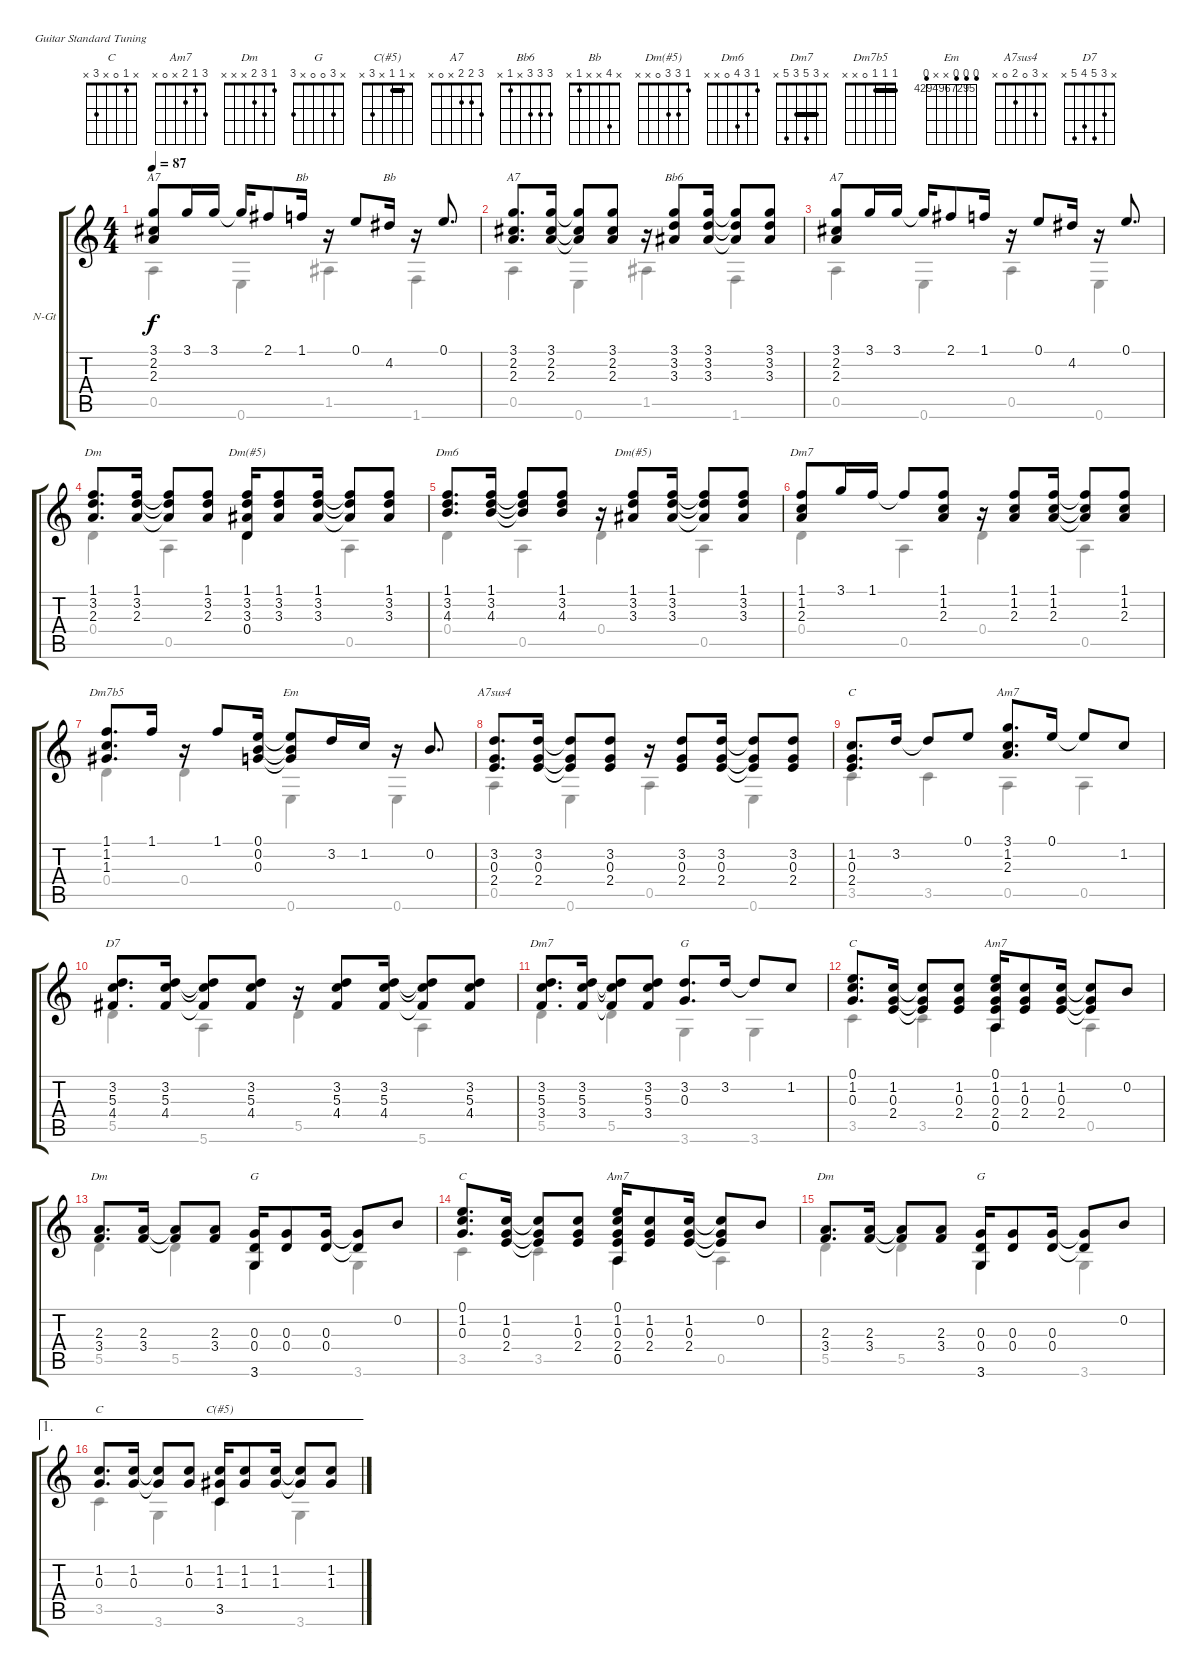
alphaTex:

\bracketExtendMode groupsimilarinstruments
\firstSystemTrackNameOrientation horizontal
\otherSystemsTrackNameOrientation horizontal
\track ("Guitar" "N-Gt") {instrument acousticguitarnylon}
\staff {score tabs}
\tuning (E4 B3 G3 D3 A2 E2)
\chord ("C" 0 1 0 2 3 x)
\chord ("Am7" 0 1 0 2 0 x)
\chord ("Dm" x x 2 3 5 x)
\chord ("G" x x 0 0 x 3)
\chord ("C" x 1 0 x 3 x)
\chord ("C(#5)" x 1 1 x 3 x) {barre 1}
\chord ("A7" 3 2 2 x 0 x)
\chord ("Bb6" 3 3 3 x 1 x)
\chord ("Bb" 1 x x x 1 x) {barre 1}
\chord ("Bb" x 4 x x 1 x)
\chord ("Dm" 1 3 2 x x x)
\chord ("Dm(#5)" 1 3 3 0 x x)
\chord ("Dm6" 1 3 4 0 x x)
\chord ("Dm7" 1 1 2 0 x x) {barre 1}
\chord ("Dm7b5" 1 1 1 0 x x) {showfingering false barre (1 1)}
\chord ("Em" 4294967294 4294967294 4294967294 x x 4294967294) {firstfret 4294967295 showfingering false}
\chord ("A7sus4" x 3 0 2 0 x)
\chord ("Am7" 3 1 2 x 0 x)
\chord ("D7" x 3 5 4 5 x)
\chord ("Dm7" x 3 5 3 5 x) {barre 3}
\chord ("G" x 3 0 0 x 3)
\voice
\ts (4 4)
\tempo 87
\clef g2
\ks c
(3.1 2.2 2.3).8{ch "A7" dy f} 3.1.16 3.1.16 3.1{t}.16 2.1.8 1.1.16{ch "Bb"} r.16 0.1.8 4.2.16{ch "Bb"} r.16 0.1.8{d} |
(3.1 2.2 2.3).8{d ch "A7"} (3.1 2.2 2.3).16 (3.1{t} 2.2{t} 2.3{t}).8 (3.1 2.2 2.3).8 r.16 (3.1 3.2 3.3).8{ch "Bb6"} (3.1 3.2 3.3).16 (3.1{t} 3.2{t} 3.3{t}).8 (3.1 3.2 3.3).8 |
(3.1 2.2 2.3).8{ch "A7"} 3.1.16 3.1.16 3.1{t}.16 2.1.8 1.1.16 r.16 0.1.8 4.2.16 r.16 0.1.8{d} |
(1.1 3.2 2.3).8{d ch "Dm"} (1.1 3.2 2.3).16 (1.1{t} 3.2{t} 2.3{t}).8 (1.1 3.2 2.3).8 (1.1 3.2 3.3 0.4).16{ch "Dm(#5)"} (1.1 3.2 3.3).8 (1.1 3.2 3.3).16 (1.1{t} 3.2{t} 3.3{t}).8 (1.1 3.2 3.3).8 |
(1.1 3.2 4.3).8{d ch "Dm6"} (1.1 3.2 4.3).16 (1.1{t} 3.2{t} 4.3{t}).8 (1.1 3.2 4.3).8 r.16 (1.1 3.2 3.3).8{ch "Dm(#5)"} (1.1 3.2 3.3).16 (1.1{t} 3.2{t} 3.3{t}).8 (1.1 3.2 3.3).8 |
(1.1 1.2 2.3).8{ch "Dm7"} 3.1.16 1.1.16 1.1{t}.8 (1.1 1.2 2.3).8 r.16 (1.1 1.2 2.3).8 (1.1 1.2 2.3).16 (1.1{t} 1.2{t} 2.3{t}).8 (1.1 1.2 2.3).8 |
(1.1 1.2 1.3).8{d ch "Dm7b5"} 1.1.16 r.16 1.1.8 (0.1 0.2 0.3).16 (0.1{t} 0.2{t} 0.3{t}).8{ch "Em"} 3.2.16 1.2.16 r.16 0.2.8{d} |
(3.2 0.3 2.4).8{d ch "A7sus4"} (3.2 0.3 2.4).16 (3.2{t} 0.3{t} 2.4{t}).8 (3.2 0.3 2.4).8 r.16 (3.2 0.3 2.4).8 (3.2 0.3 2.4).16 (3.2{t} 0.3{t} 2.4{t}).8 (3.2 0.3 2.4).8 |
(1.2 0.3 2.4).8{d ch "C"} 3.2.16 3.2{t}.8 0.1.8 (3.1 1.2 2.3).8{d ch "Am7"} 0.1.16 0.1{t}.8 1.2.8 |
(3.2 5.3 4.4).8{d ch "D7"} (3.2 5.3 4.4).16 (3.2{t} 5.3{t} 4.4{t}).8 (3.2 5.3 4.4).8 r.16 (3.2 5.3 4.4).8 (3.2 5.3 4.4).16 (3.2{t} 5.3{t} 4.4{t}).8 (3.2 5.3 4.4).8 |
(3.2 5.3 3.4).8{d ch "Dm7"} (3.2 5.3 3.4).16 (3.2{t} 5.3{t} 3.4{t}).8 (3.2 5.3 3.4).8 (3.2 0.3).8{d ch "G"} 3.2.16 3.2{t}.8 1.2.8 |
(0.1 1.2 0.3).8{d ch "C"} (1.2 0.3 2.4).16 (1.2{t} 0.3{t} 2.4{t}).8 (1.2 0.3 2.4).8 (0.1 1.2 0.3 2.4 0.5).16{ch "Am7"} (1.2 0.3 2.4).8 (1.2 0.3 2.4).16 (1.2{t} 0.3{t} 2.4{t}).8 0.2.8 |
(2.3 3.4).8{d ch "Dm"} (2.3 3.4).16 (2.3{t} 3.4{t}).8 (2.3 3.4).8 (0.3 0.4 3.6).16{ch "G"} (0.3 0.4).8 (0.3 0.4).16 (0.3{t} 0.4{t}).8 0.2.8 |
(0.1 1.2 0.3).8{d ch "C"} (1.2 0.3 2.4).16 (1.2{t} 0.3{t} 2.4{t}).8 (1.2 0.3 2.4).8 (0.1 1.2 0.3 2.4 0.5).16{ch "Am7"} (1.2 0.3 2.4).8 (1.2 0.3 2.4).16 (1.2{t} 0.3{t} 2.4{t}).8 0.2.8 |
(2.3 3.4).8{d ch "Dm"} (2.3 3.4).16 (2.3{t} 3.4{t}).8 (2.3 3.4).8 (0.3 0.4 3.6).16{ch "G"} (0.3 0.4).8 (0.3 0.4).16 (0.3{t} 0.4{t}).8 0.2.8 |
\ae 1
(1.2 0.3).8{d ch "C"} (1.2 0.3).16 (1.2{t} 0.3{t}).8 (1.2 0.3).8 (1.2 1.3 3.5).16{ch "C(#5)"} (1.2 1.3).8 (1.2 1.3).16 (1.2{t} 1.3{t}).8 (1.2 1.3).8
\voice
\clef g2
\ottava regular
\simile none
\ks c
0.5.4{dy f} 0.6.4 1.5.4 1.6.4 |
0.5.4 0.6.4 1.5.4 1.6.4 |
0.5.4 0.6.4 0.5.4 0.6.4 |
0.4.4 0.5.4 0.4.4 0.5.4 |
0.4.4 0.5.4 0.4.4 0.5.4 |
0.4.4 0.5.4 0.4.4 0.5.4 |
0.4.4 0.4.4 0.6.4 0.6.4 |
0.5.4 0.6.4 0.5.4 0.6.4 |
3.5.4 3.5.4 0.5.4 0.5.4 |
5.5.4 5.6.4 5.5.4 5.6.4 |
5.5.4 5.5.4 3.6.4 3.6.4 |
3.5.4 3.5.4 0.5.4 0.5.4 |
5.5.4 5.5.4 3.6.4 3.6.4 |
3.5.4 3.5.4 0.5.4 0.5.4 |
5.5.4 5.5.4 3.6.4 3.6.4 |
3.5.4 3.6.4 3.5.4 3.6.4
